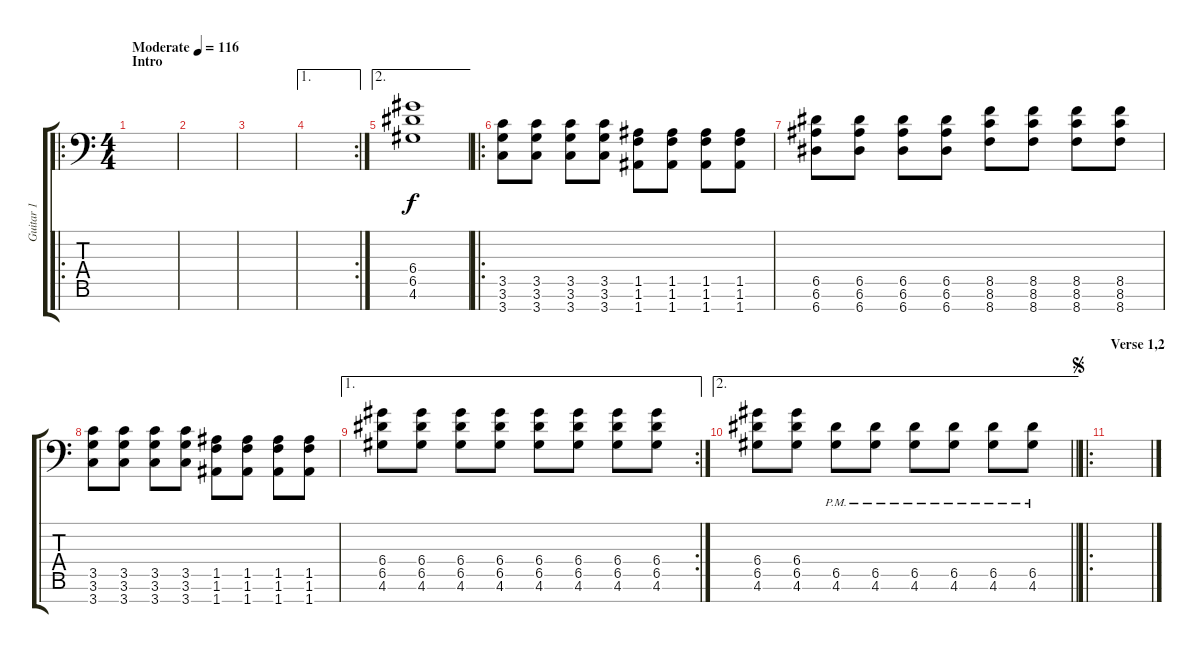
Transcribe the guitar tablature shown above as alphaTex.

\track ("Guitar 1" "Guitar 1") {instrument distortionguitar}
\staff {score tabs}
\tuning (E4 B3 G3 D3 A2 E2 A1) {hide}
\ro
\ts (4 4)
\section ("" "Intro")
\tempo (116 "Moderate")
\clef f4
\ks c
|
|
|
\ae 1
\rc 2
|
\ae 2
(6.4 6.5 4.6).1 |
\ro
(3.5 3.6 3.7).8{dy f} (3.5 3.6 3.7).8 (3.5 3.6 3.7).8 (3.5 3.6 3.7).8 (1.5 1.6 1.7).8 (1.5 1.6 1.7).8 (1.5 1.6 1.7).8 (1.5 1.6 1.7).8 |
(6.5 6.6 6.7).8 (6.5 6.6 6.7).8 (6.5 6.6 6.7).8 (6.5 6.6 6.7).8 (8.5 8.6 8.7).8 (8.5 8.6 8.7).8 (8.5 8.6 8.7).8 (8.5 8.6 8.7).8 |
(3.5 3.6 3.7).8 (3.5 3.6 3.7).8 (3.5 3.6 3.7).8 (3.5 3.6 3.7).8 (1.5 1.6 1.7).8 (1.5 1.6 1.7).8 (1.5 1.6 1.7).8 (1.5 1.6 1.7).8 |
\ae 1
\rc 2
(6.4 6.5 4.6).8 (6.4 6.5 4.6).8 (6.4 6.5 4.6).8 (6.4 6.5 4.6).8 (6.4 6.5 4.6).8 (6.4 6.5 4.6).8 (6.4 6.5 4.6).8 (6.4 6.5 4.6).8 |
\ae 2
\barLineRight lightlight
(6.4 6.5 4.6).8 (6.4 6.5 4.6).8 (6.5{pm} 4.6{pm}).8 (6.5{pm} 4.6{pm}).8 (6.5{pm} 4.6{pm}).8 (6.5{pm} 4.6{pm}).8 (6.5{pm} 4.6{pm}).8 (6.5{pm} 4.6{pm}).8 |
\ro
\section ("" "Verse 1,2")
\jump segno
